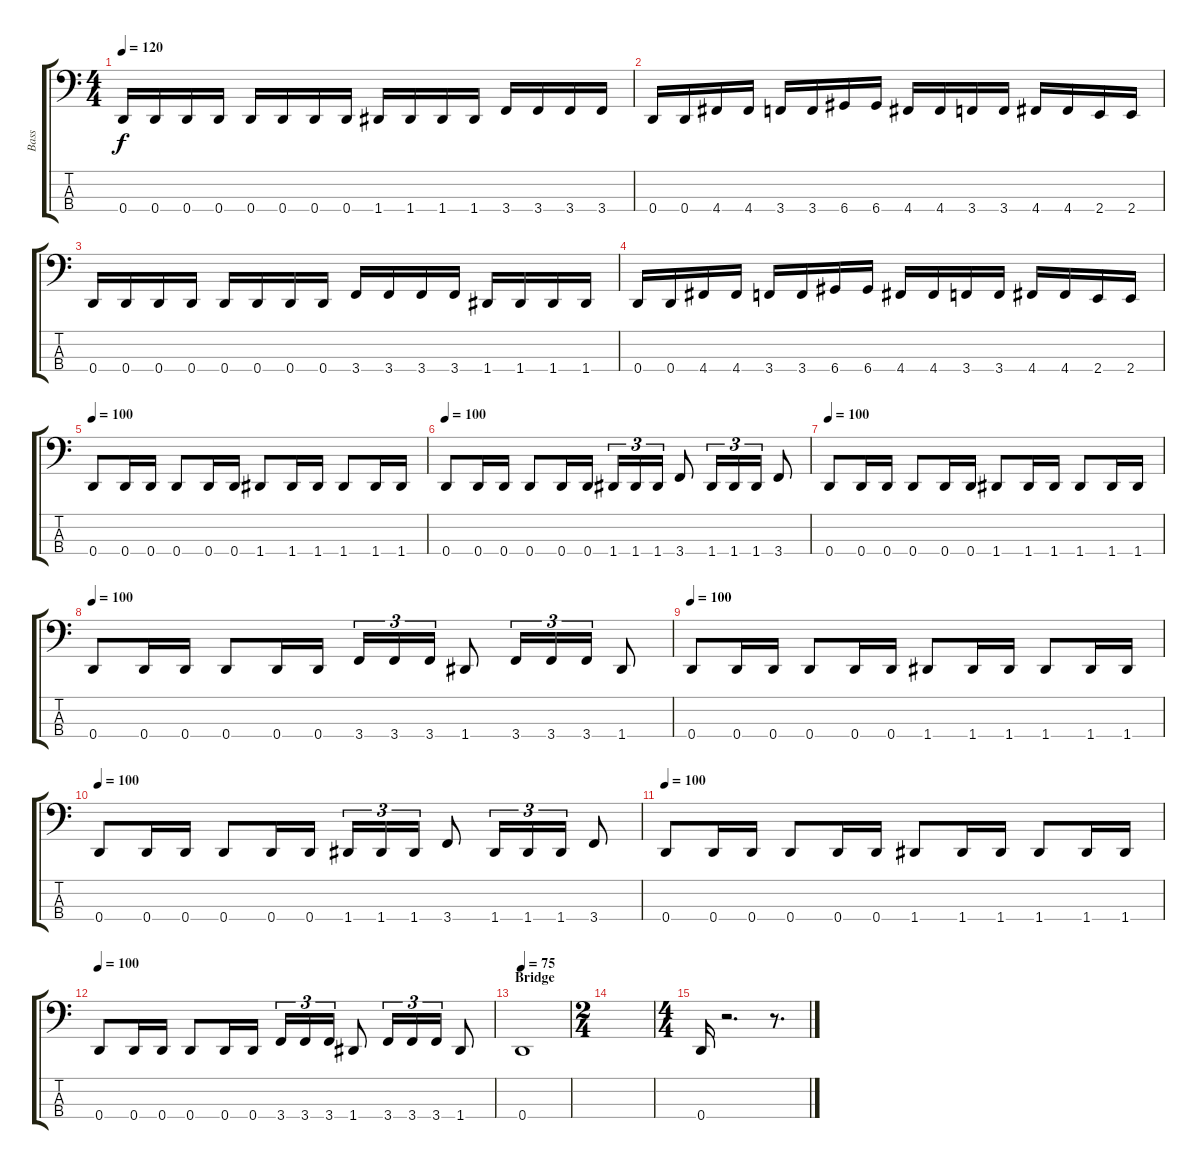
\track ("Bass" "Bass") {instrument electricbassfinger}
\staff {score tabs}
\tuning (G2 D2 A1 D1) {hide}
\ts (4 4)
\tempo 120
\clef f4
\ks c
0.4.16{dy f} 0.4.16 0.4.16 0.4.16 0.4.16 0.4.16 0.4.16 0.4.16 1.4.16 1.4.16 1.4.16 1.4.16 3.4.16 3.4.16 3.4.16 3.4.16 |
0.4.16 0.4.16 4.4.16 4.4.16 3.4.16 3.4.16 6.4.16 6.4.16 4.4.16 4.4.16 3.4.16 3.4.16 4.4.16 4.4.16 2.4.16 2.4.16 |
0.4.16 0.4.16 0.4.16 0.4.16 0.4.16 0.4.16 0.4.16 0.4.16 3.4.16 3.4.16 3.4.16 3.4.16 1.4.16 1.4.16 1.4.16 1.4.16 |
0.4.16 0.4.16 4.4.16 4.4.16 3.4.16 3.4.16 6.4.16 6.4.16 4.4.16 4.4.16 3.4.16 3.4.16 4.4.16 4.4.16 2.4.16 2.4.16 |
\tempo 100
0.4.8 0.4.16 0.4.16 0.4.8 0.4.16 0.4.16 1.4.8 1.4.16 1.4.16 1.4.8 1.4.16 1.4.16 |
\tempo 100
0.4.8 0.4.16 0.4.16 0.4.8 0.4.16 0.4.16 1.4.16{tu (3 2)} 1.4.16{tu (3 2)} 1.4.16{tu (3 2)} 3.4.8 1.4.16{tu (3 2)} 1.4.16{tu (3 2)} 1.4.16{tu (3 2)} 3.4.8 |
\tempo 100
0.4.8 0.4.16 0.4.16 0.4.8 0.4.16 0.4.16 1.4.8 1.4.16 1.4.16 1.4.8 1.4.16 1.4.16 |
\tempo 100
0.4.8 0.4.16 0.4.16 0.4.8 0.4.16 0.4.16 3.4.16{tu (3 2)} 3.4.16{tu (3 2)} 3.4.16{tu (3 2)} 1.4.8 3.4.16{tu (3 2)} 3.4.16{tu (3 2)} 3.4.16{tu (3 2)} 1.4.8 |
\tempo 100
0.4.8 0.4.16 0.4.16 0.4.8 0.4.16 0.4.16 1.4.8 1.4.16 1.4.16 1.4.8 1.4.16 1.4.16 |
\tempo 100
0.4.8 0.4.16 0.4.16 0.4.8 0.4.16 0.4.16 1.4.16{tu (3 2)} 1.4.16{tu (3 2)} 1.4.16{tu (3 2)} 3.4.8 1.4.16{tu (3 2)} 1.4.16{tu (3 2)} 1.4.16{tu (3 2)} 3.4.8 |
\tempo 100
0.4.8 0.4.16 0.4.16 0.4.8 0.4.16 0.4.16 1.4.8 1.4.16 1.4.16 1.4.8 1.4.16 1.4.16 |
\tempo 100
0.4.8 0.4.16 0.4.16 0.4.8 0.4.16 0.4.16 3.4.16{tu (3 2)} 3.4.16{tu (3 2)} 3.4.16{tu (3 2)} 1.4.8 3.4.16{tu (3 2)} 3.4.16{tu (3 2)} 3.4.16{tu (3 2)} 1.4.8 |
\section ("" "Bridge")
\tempo 75
0.4.1 |
\ts (2 4)
|
\ts (4 4)
0.4.16 r.2{d} r.8{d}
